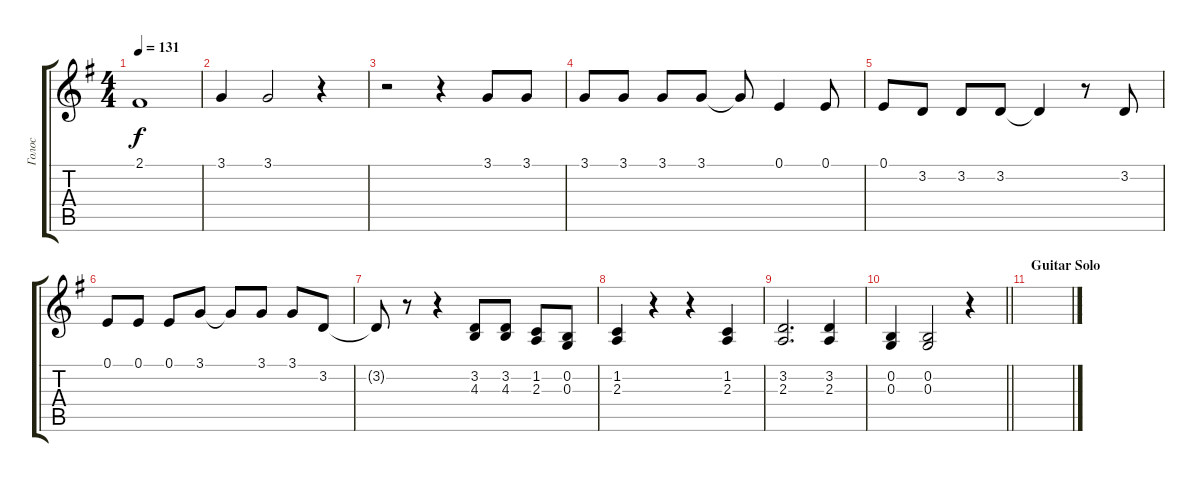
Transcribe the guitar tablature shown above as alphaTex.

\track ("Голос" "Голос") {instrument fx5brightness}
\staff {score tabs}
\tuning (E4 B3 G3 D3 A2 E2) {hide}
\ts (4 4)
\tempo 131
\clef g2
\ks eminor
2.1.1{dy f} |
3.1.4 3.1.2 r.4 |
r.2 r.4 3.1.8 3.1.8 |
3.1.8 3.1.8 3.1.8 3.1.8 3.1{t}.8 0.1.4 0.1.8 |
0.1.8 3.2.8 3.2.8 3.2.8 3.2{t}.4 r.8 3.2.8 |
0.1.8 0.1.8 0.1.8 3.1.8 3.1{t}.8 3.1.8 3.1.8 3.2.8 |
3.2{t}.8 r.8 r.4 (3.2 4.3).8 (3.2 4.3).8 (1.2 2.3).8 (0.2 0.3).8 |
(1.2 2.3).4 r.4 r.4 (1.2 2.3).4 |
(3.2 2.3).2{d} (3.2 2.3).4 |
\barLineRight lightlight
(0.2 0.3).4 (0.2 0.3).2 r.4 |
\section ("" "Guitar Solo")
